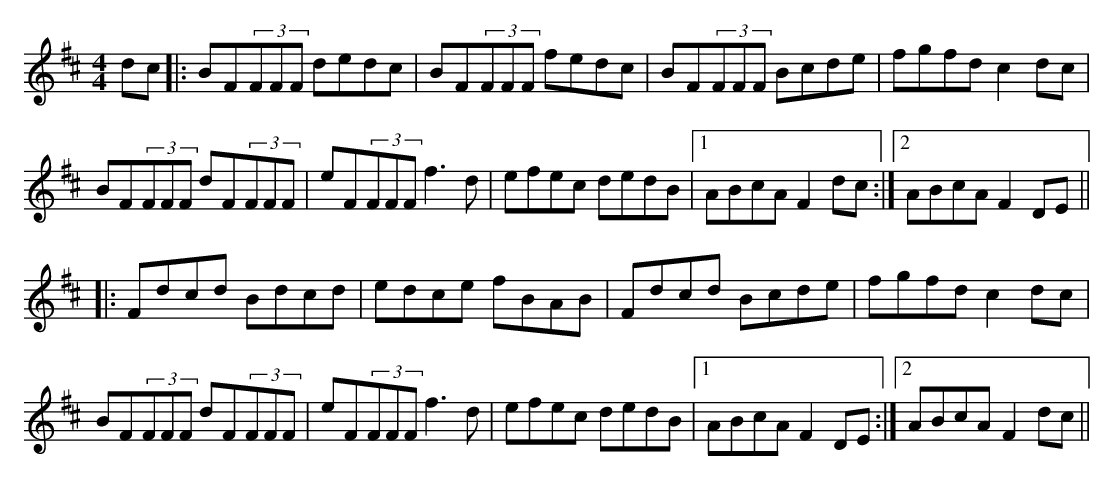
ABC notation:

X:1
M:4/4
K:Bmin
dc|:BF(3FFF dedc|BF(3FFF fedc|BF(3FFF Bcde|fgfd c2 dc|
BF(3FFF dF(3FFF|eF(3FFF f3 d|efec dedB|1 ABcA F2 dc:|2 ABcA F2 DE||
|:Fdcd Bdcd|edce fBAB|Fdcd Bcde|fgfd c2 dc|
BF(3FFF dF(3FFF|eF(3FFF f3 d|efec dedB|1 ABcA F2 DE:|2 ABcA F2 dc||
